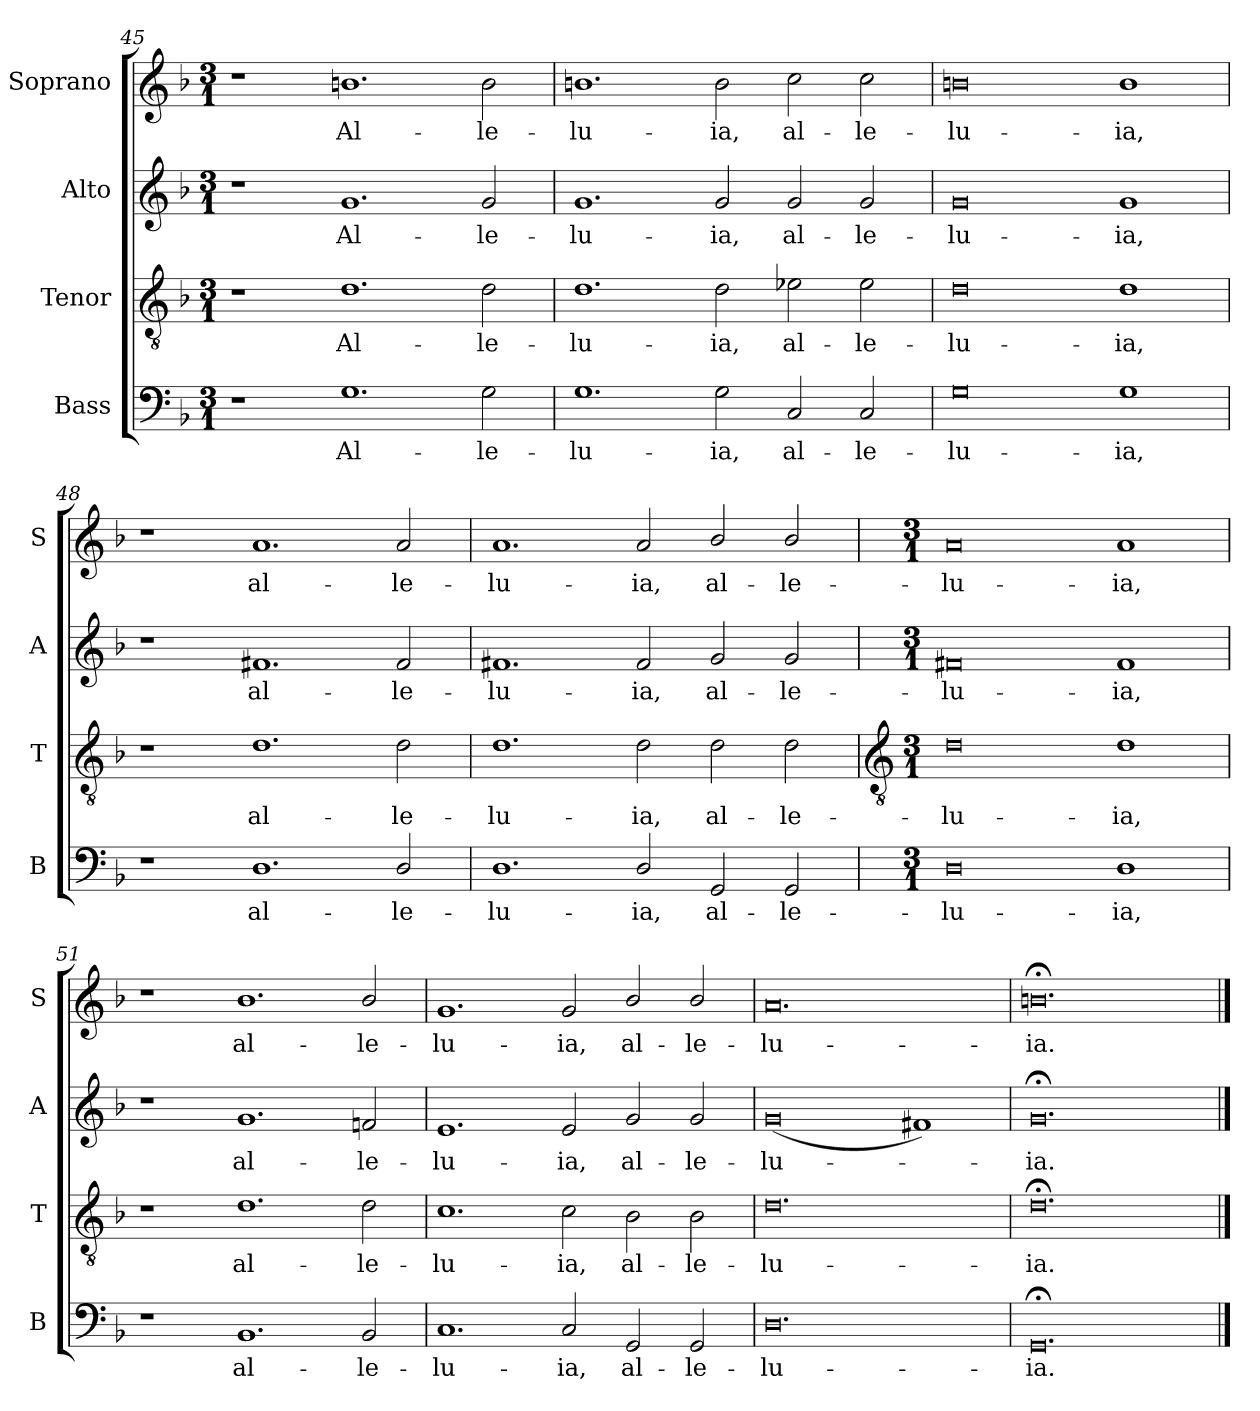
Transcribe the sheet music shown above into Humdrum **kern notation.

**kern	**text	**kern	**text	**kern	**text	**kern	**text
*part4	*part4	*part3	*part3	*part2	*part2	*part1	*part1
*staff4	*staff4	*staff3	*staff3	*staff2	*staff2	*staff1	*staff1
*I"Bass	*	*I"Tenor	*	*I"Alto	*	*I"Soprano	*
*I'B	*	*I'T	*	*I'A	*	*I'S	*
!!LO:LB:g=z
*clefF4	*	*clefGv2	*	*clefG2	*	*clefG2	*
*k[b-]	*	*k[b-]	*	*k[b-]	*	*k[b-]	*
*F:	*	*F:	*	*F:	*	*F:	*
*M3/1	*	*M3/1	*	*M3/1	*	*M3/1	*
=45	=45	=45	=45	=45	=45	=45	=45
1r	.	1r	.	1r	.	1r	.
!	!LO:LY:b	!	!LO:LY:b	!	!LO:LY:b	!	!LO:LY:b
1.G	Al-	1.d	Al-	1.g	Al-	1.bn	Al-
!	!LO:LY:b	!	!LO:LY:b	!	!LO:LY:b	!	!LO:LY:b
2G	-le-	2d	-le-	2g	-le-	2b	-le-
=46	=46	=46	=46	=46	=46	=46	=46
!	!LO:LY:b	!	!LO:LY:b	!	!LO:LY:b	!	!LO:LY:b
1.G	-lu-	1.d	-lu-	1.g	-lu-	1.bn	-lu-
!	!LO:LY:b	!	!LO:LY:b	!	!LO:LY:b	!	!LO:LY:b
2G	-ia,	2d	-ia,	2g	-ia,	2b	-ia,
!	!LO:LY:b	!	!LO:LY:b	!	!LO:LY:b	!	!LO:LY:b
2C	al-	2e-X	al-	2g	al-	2cc	al-
!	!LO:LY:b	!	!LO:LY:b	!	!LO:LY:b	!	!LO:LY:b
2C	-le-	2e-	-le-	2g	-le-	2cc	-le-
=47	=47	=47	=47	=47	=47	=47	=47
!	!LO:LY:b	!	!LO:LY:b	!	!LO:LY:b	!	!LO:LY:b
0G	-lu-	0d	-lu-	0g	-lu-	0bn	-lu-
!	!LO:LY:b	!	!LO:LY:b	!	!LO:LY:b	!	!LO:LY:b
1G	-ia,	1d	-ia,	1g	-ia,	1b	-ia,
=48	=48	=48	=48	=48	=48	=48	=48
1r	.	1r	.	1r	.	1r	.
!	!LO:LY:b	!	!LO:LY:b	!	!LO:LY:b	!	!LO:LY:b
1.D	al-	1.d	al-	1.f#X	al-	1.a	al-
!	!LO:LY:b	!	!LO:LY:b	!	!LO:LY:b	!	!LO:LY:b
2D/	-le-	2d	-le-	2f#	-le-	2a	-le-
=49	=49	=49	=49	=49	=49	=49	=49
!	!LO:LY:b	!	!LO:LY:b	!	!LO:LY:b	!	!LO:LY:b
1.D	-lu-	1.d	-lu-	1.f#X	-lu-	1.a	-lu-
!	!LO:LY:b	!	!LO:LY:b	!	!LO:LY:b	!	!LO:LY:b
2D/	-ia,	2d	-ia,	2f#	-ia,	2a	-ia,
!	!LO:LY:b	!	!LO:LY:b	!	!LO:LY:b	!	!LO:LY:b
2GG	al-	2d	al-	2g	al-	2b-/	al-
!	!LO:LY:b	!	!LO:LY:b	!	!LO:LY:b	!	!LO:LY:b
2GG	-le-	2d	-le-	2g	-le-	2b-/	-le-
!!LO:LB:g=z
=50	=50	=50	=50	=50	=50	=50	=50
*	*	*clefGv2	*	*	*	*	*
*M3/1	*	*M3/1	*	*M3/1	*	*M3/1	*
!	!LO:LY:b	!	!LO:LY:b	!	!LO:LY:b	!	!LO:LY:b
0D	-lu-	0d	-lu-	0f#X	-lu-	0a	-lu-
!	!LO:LY:b	!	!LO:LY:b	!	!LO:LY:b	!	!LO:LY:b
1D	-ia,	1d	-ia,	1f#	-ia,	1a	-ia,
=51	=51	=51	=51	=51	=51	=51	=51
1r	.	1r	.	1r	.	1r	.
!	!LO:LY:b	!	!LO:LY:b	!	!LO:LY:b	!	!LO:LY:b
1.BB-	al-	1.d	al-	1.g	al-	1.b-	al-
!	!LO:LY:b	!	!LO:LY:b	!	!LO:LY:b	!	!LO:LY:b
2BB-	-le-	2d	-le-	2fn	-le-	2b-/	-le-
=52	=52	=52	=52	=52	=52	=52	=52
!	!LO:LY:b	!	!LO:LY:b	!	!LO:LY:b	!	!LO:LY:b
1.C	-lu-	1.c	-lu-	1.e	-lu-	1.g	-lu-
!	!LO:LY:b	!	!LO:LY:b	!	!LO:LY:b	!	!LO:LY:b
2C	-ia,	2c	-ia,	2e	-ia,	2g	-ia,
!	!LO:LY:b	!	!LO:LY:b	!	!LO:LY:b	!	!LO:LY:b
2GG	al-	2B-	al-	2g	al-	2b-/	al-
!	!LO:LY:b	!	!LO:LY:b	!	!LO:LY:b	!	!LO:LY:b
2GG	-le-	2B-	-le-	2g	-le-	2b-/	-le-
=53	=53	=53	=53	=53	=53	=53	=53
!	!LO:LY:b	!	!LO:LY:b	!	!LO:LY:b	!	!LO:LY:b
0.D	-lu-	0.d	-lu-	(<0g	-lu-	0.a	-lu-
.	.	.	.	1f#X)	.	.	.
=54	=54	=54	=54	=54	=54	=54	=54
!	!LO:LY:b	!	!LO:LY:b	!	!LO:LY:b	!	!LO:LY:b
0.GG;<	-ia.	0.d;<	-ia.	0.g;<	ia.	0.bn;<	-ia.
==	==	==	==	==	==	==	==
*-	*-	*-	*-	*-	*-	*-	*-
